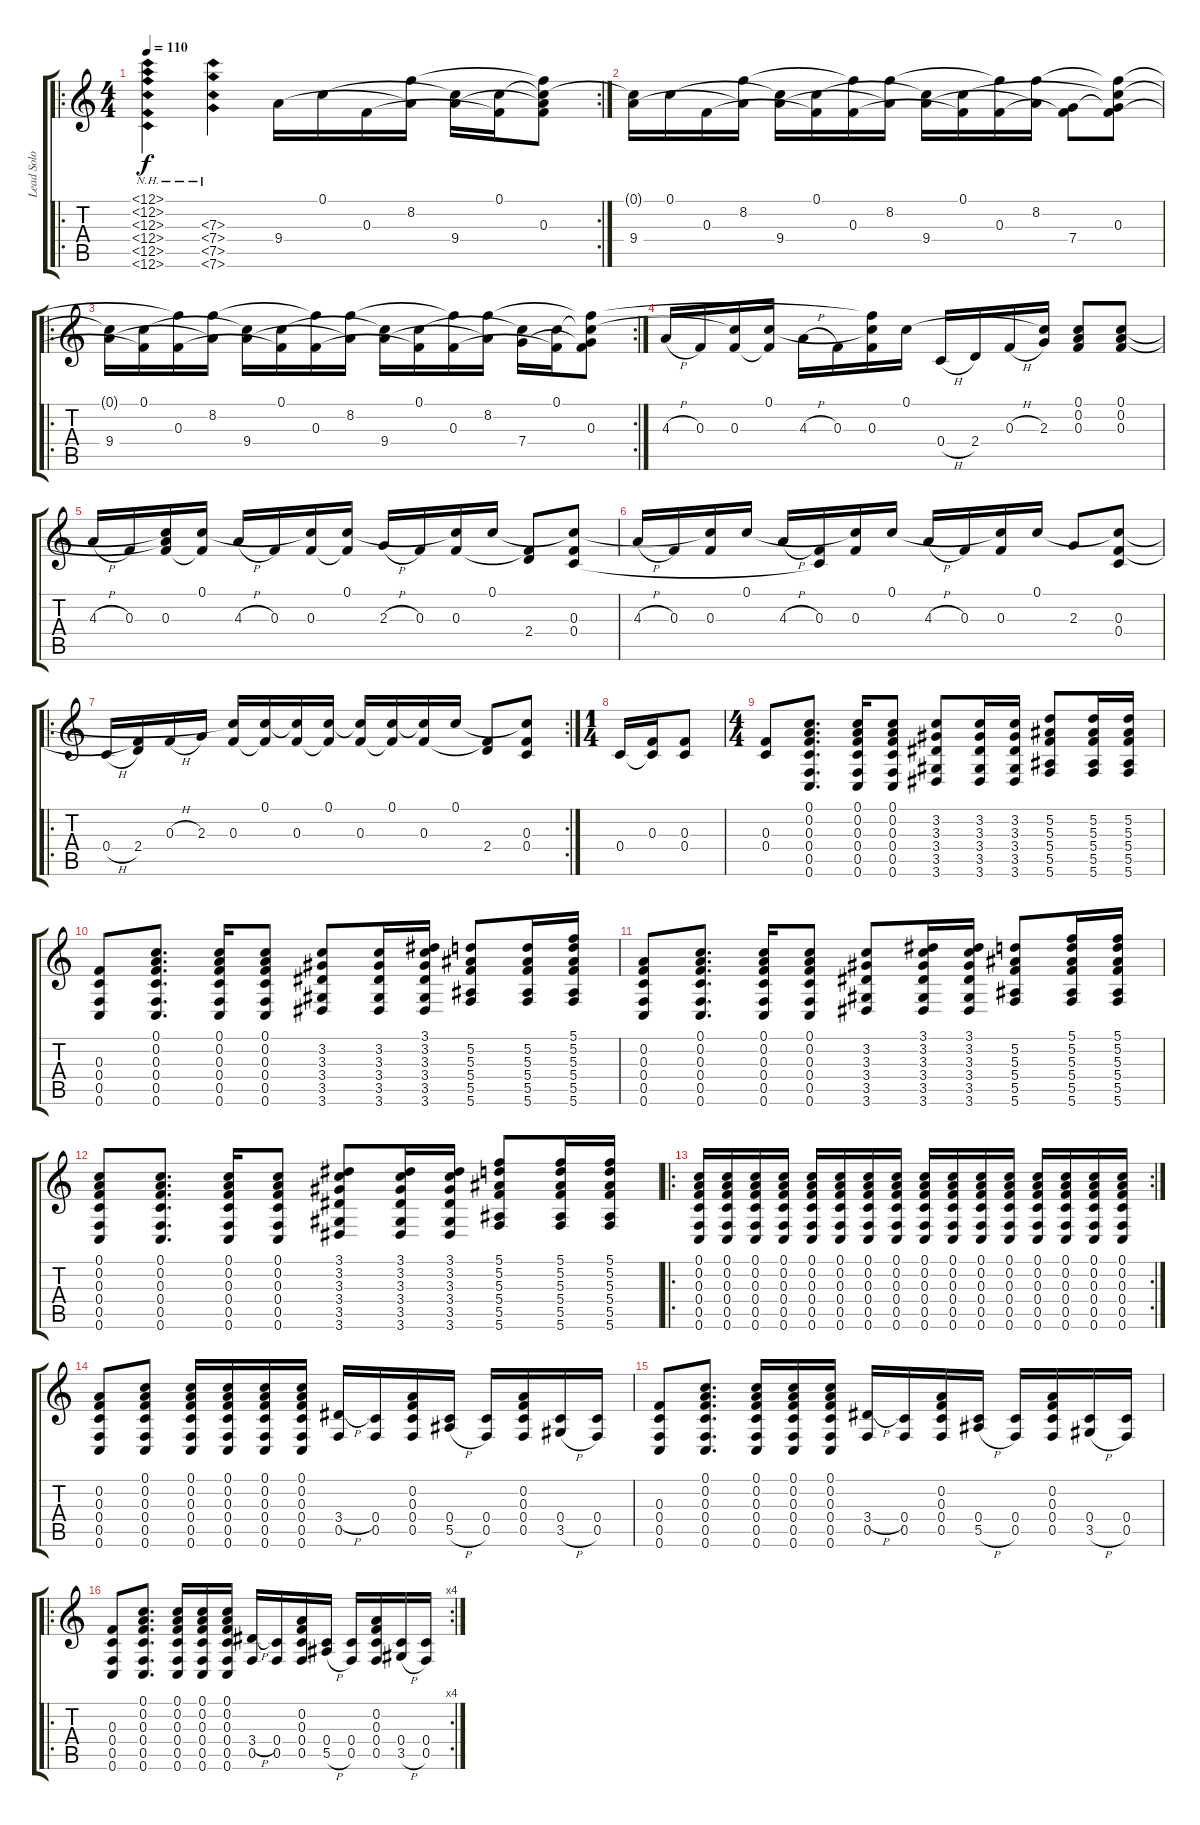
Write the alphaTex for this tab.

\track ("Lead Solo" "Lead Solo") {instrument acousticguitarsteel}
\staff {score tabs}
\tuning (C4 A3 F3 C3 F2 C2) {hide}
\ro
\rc 2
\ts (4 4)
\tempo 110
\clef g2
\ks c
(12.1{nh} 12.2{nh} 12.3{nh} 12.4{nh} 12.5{nh} 12.6{nh}).4{dy f instrument acousticguitarsteel} (7.3{nh} 7.4{nh} 7.5{nh} 7.6{nh}).4 9.4.16 0.1.16 0.3.16 (8.2 9.4{t}).16 (0.1{t} 9.4).16 (0.1 0.3{t}).16 (0.1{t} 8.2{t} 0.3 9.4{t}).8 |
(0.1{t} 9.4).16 0.1.16 0.3.16 (8.2 9.4{t}).16 (0.1{t} 9.4).16 (0.1 0.3{t}).16 (8.2{t} 0.3).16 (8.2 9.4{t}).16 (0.1{t} 9.4).16 (0.1 0.3{t}).16 (8.2{t} 0.3).16 (8.2 9.4{t}).16 (0.3{t} 7.4).8 (0.1{t} 8.2{t} 0.3 7.4{t}).8 |
\ro
\rc 2
(0.1{t} 9.4).16 (0.1 0.3{t}).16 (8.2{t} 0.3).16 (8.2 9.4{t}).16 (0.1{t} 9.4).16 (0.1 0.3{t}).16 (8.2{t} 0.3).16 (8.2 9.4{t}).16 (0.1{t} 9.4).16 (0.1 0.3{t}).16 (8.2{t} 0.3).16 (8.2 9.4{t}).16 (0.1{t} 7.4).16 (0.1 0.3{t}).16 (0.1{t} 8.2{t} 0.3 7.4{t}).8 |
4.3{h}.16 0.3.16 (0.1{t} 0.3).16 (0.1 0.3{t}).16 4.3{h}.16 0.3.16 (0.1{t} 8.2{t} 0.3).16 0.1.16 0.4{h}.16 2.4.16 0.3{h}.16 (0.1{t} 2.3).16 (0.1 0.2 0.3).8 (0.1 0.2 0.3).8 |
4.3{h}.16 0.3.16 (0.1{t} 0.2{t} 0.3).16 (0.1 0.3{t}).16 4.3{h}.16 0.3.16 (0.1{t} 0.3).16 (0.1 0.3{t}).16 2.3{h}.16 0.3.16 (0.1{t} 0.3).16 0.1.16 (0.3{t} 2.4).8 (0.1{t} 0.3 0.4).8 |
4.3{h}.16 0.3.16 (0.1{t} 0.3).16 0.1.16 4.3{h}.16 (0.3 0.4{t}).16 (0.1{t} 0.3).16 0.1.16 4.3{h}.16 0.3.16 (0.1{t} 0.3).16 0.1.16 2.3.8 (0.1{t} 0.3 0.4).8 |
\ro
\rc 2
0.4{h}.16 (0.3{t} 2.4).16 0.3{h}.16 2.3.16 (0.1{t} 0.3).16 (0.1 0.3{t}).16 (0.1{t} 0.3).16 (0.1 0.3{t}).16 (0.1{t} 0.3).16 (0.1 0.3{t}).16 (0.1{t} 0.3).16 0.1.16 (0.3{t} 2.4).8 (0.1{t} 0.3 0.4).8 |
\ts (1 4)
0.4.16 (0.3 0.4{t}).16 (0.3 0.4).8 |
\ts (4 4)
(0.3 0.4).8 (0.1 0.2 0.3 0.4 0.5 0.6).8{d} (0.1 0.2 0.3 0.4 0.5 0.6).16 (0.1 0.2 0.3 0.4 0.5 0.6).8 (3.2 3.3 3.4 3.5 3.6).8 (3.2 3.3 3.4 3.5 3.6).16 (3.2 3.3 3.4 3.5 3.6).16 (5.2 5.3 5.4 5.5 5.6).8 (5.2 5.3 5.4 5.5 5.6).16 (5.2 5.3 5.4 5.5 5.6).16 |
(0.3 0.4 0.5 0.6).8 (0.1 0.2 0.3 0.4 0.5 0.6).8{d} (0.1 0.2 0.3 0.4 0.5 0.6).16 (0.1 0.2 0.3 0.4 0.5 0.6).8 (3.2 3.3 3.4 3.5 3.6).8 (3.2 3.3 3.4 3.5 3.6).16 (3.1 3.2 3.3 3.4 3.5 3.6).16 (5.2 5.3 5.4 5.5 5.6).8 (5.2 5.3 5.4 5.5 5.6).16 (5.1 5.2 5.3 5.4 5.5 5.6).16 |
(0.2 0.3 0.4 0.5 0.6).8 (0.1 0.2 0.3 0.4 0.5 0.6).8{d} (0.1 0.2 0.3 0.4 0.5 0.6).16 (0.1 0.2 0.3 0.4 0.5 0.6).8 (3.2 3.3 3.4 3.5 3.6).8 (3.1 3.2 3.3 3.4 3.5 3.6).16 (3.1 3.2 3.3 3.4 3.5 3.6).16 (5.2 5.3 5.4 5.5 5.6).8 (5.1 5.2 5.3 5.4 5.5 5.6).16 (5.1 5.2 5.3 5.4 5.5 5.6).16 |
(0.1 0.2 0.3 0.4 0.5 0.6).8 (0.1 0.2 0.3 0.4 0.5 0.6).8{d} (0.1 0.2 0.3 0.4 0.5 0.6).16 (0.1 0.2 0.3 0.4 0.5 0.6).8 (3.1 3.2 3.3 3.4 3.5 3.6).8 (3.1 3.2 3.3 3.4 3.5 3.6).16 (3.1 3.2 3.3 3.4 3.5 3.6).16 (5.1 5.2 5.3 5.4 5.5 5.6).8 (5.1 5.2 5.3 5.4 5.5 5.6).16 (5.1 5.2 5.3 5.4 5.5 5.6).16 |
\ro
\rc 2
(0.1 0.2 0.3 0.4 0.5 0.6).16 (0.1 0.2 0.3 0.4 0.5 0.6).16 (0.1 0.2 0.3 0.4 0.5 0.6).16 (0.1 0.2 0.3 0.4 0.5 0.6).16 (0.1 0.2 0.3 0.4 0.5 0.6).16 (0.1 0.2 0.3 0.4 0.5 0.6).16 (0.1 0.2 0.3 0.4 0.5 0.6).16 (0.1 0.2 0.3 0.4 0.5 0.6).16 (0.1 0.2 0.3 0.4 0.5 0.6).16 (0.1 0.2 0.3 0.4 0.5 0.6).16 (0.1 0.2 0.3 0.4 0.5 0.6).16 (0.1 0.2 0.3 0.4 0.5 0.6).16 (0.1 0.2 0.3 0.4 0.5 0.6).16 (0.1 0.2 0.3 0.4 0.5 0.6).16 (0.1 0.2 0.3 0.4 0.5 0.6).16 (0.1 0.2 0.3 0.4 0.5 0.6).16 |
(0.2 0.3 0.4 0.5 0.6).8 (0.1 0.2 0.3 0.4 0.5 0.6).8 (0.1 0.2 0.3 0.4 0.5 0.6).16 (0.1 0.2 0.3 0.4 0.5 0.6).16 (0.1 0.2 0.3 0.4 0.5 0.6).16 (0.1 0.2 0.3 0.4 0.5 0.6).16 (3.4{h} 0.5).16 (0.4 0.5).16 (0.2 0.3 0.4 0.5).16 (0.4 5.5{h}).16 (0.4 0.5).16 (0.2 0.3 0.4 0.5).16 (0.4 3.5{h}).16 (0.4 0.5).16 |
(0.3 0.4 0.5 0.6).8 (0.1 0.2 0.3 0.4 0.5 0.6).8{d} (0.1 0.2 0.3 0.4 0.5 0.6).16 (0.1 0.2 0.3 0.4 0.5 0.6).16 (0.1 0.2 0.3 0.4 0.5 0.6).16 (3.4{h} 0.5).16 (0.4 0.5).16 (0.2 0.3 0.4 0.5).16 (0.4 5.5{h}).16 (0.4 0.5).16 (0.2 0.3 0.4 0.5).16 (0.4 3.5{h}).16 (0.4 0.5).16 |
\ro
\rc 4
(0.3 0.4 0.5 0.6).8 (0.1 0.2 0.3 0.4 0.5 0.6).8{d} (0.1 0.2 0.3 0.4 0.5 0.6).16 (0.1 0.2 0.3 0.4 0.5 0.6).16 (0.1 0.2 0.3 0.4 0.5 0.6).16 (3.4{h} 0.5).16 (0.4 0.5).16 (0.2 0.3 0.4 0.5).16 (0.4 5.5{h}).16 (0.4 0.5).16 (0.2 0.3 0.4 0.5).16 (0.4 3.5{h}).16 (0.4 0.5).16
